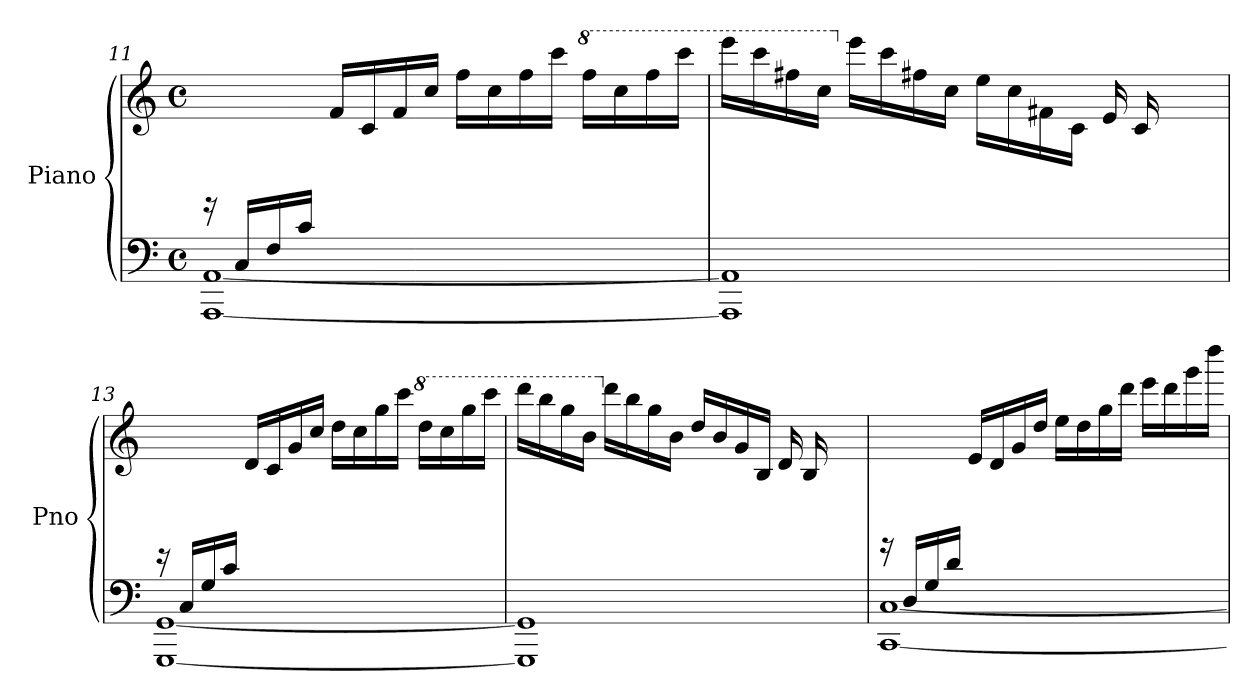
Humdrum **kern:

**kern	**kern
*part1	*part1
*staff2	*staff1
*I"Piano	*
*I'Pno	*
!!LO:PB:g=z
*clefF4	*clefG2
*k[]	*k[]
*M4/4	*M4/4
*met(c)	*met(c)
=11	=11
*^	*
16ryy	[1AAA [1AA	16rCC
16C/LL	.	8.ryy
16F/	.	.
16c/JJ	.	.
2.ryy	.	16f/LL
.	.	16c/
.	.	16f/
.	.	16cc/JJ
.	.	16ff\LL
.	.	16cc\
.	.	16ff\
.	.	16ccc\JJ
*	*	*8va
.	.	16fff\LL
.	.	16ccc\
.	.	16fff\
.	.	16cccc\JJ
=12	=12	=12
2..ryy	1AAA] 1AA]	16eeee\LL
.	.	16cccc\
.	.	16fff#X\
.	.	16ccc\JJ
*	*	*X8va
.	.	16eee\LL
.	.	16ccc\
.	.	16ff#X\
.	.	16cc\JJ
.	.	16ee\LL
.	.	16cc\
.	.	16f#X\
.	.	16c\JJ
.	.	16e/LL
.	.	16c/
16F#X/	.	8ryy
16C/JJ	.	.
!!LO:LB:g=z
=13	=13	=13
16ryy	[1GGG [1GG	16rAAA
16C/LL	.	8.ryy
16G/	.	.
16c/JJ	.	.
2.ryy	.	16d/LL
.	.	16c/
.	.	16g/
.	.	16cc/JJ
.	.	16dd\LL
.	.	16cc\
.	.	16gg\
.	.	16ccc\JJ
*	*	*8va
.	.	16ddd\LL
.	.	16ccc\
.	.	16ggg\
.	.	16cccc\JJ
!!LO:LB:g=z
=14	=14	=14
2..ryy	1GGG] 1GG]	16dddd\LL
.	.	16bbb\
.	.	16ggg\
.	.	16bb\JJ
*	*	*X8va
.	.	16ddd\LL
.	.	16bb\
.	.	16gg\
.	.	16b\JJ
.	.	16dd/LL
.	.	16b/
.	.	16g/
.	.	16B/JJ
.	.	16d/LL
.	.	16B/
16G/	.	8ryy
16BB/JJ	.	.
=15	=15	=15
16ryy	[1CC [1C	16rCC
16D/LL	.	8.ryy
16G/	.	.
16d/JJ	.	.
2.ryy	.	16e/LL
.	.	16d/
.	.	16g/
.	.	16dd/JJ
.	.	16ee\LL
.	.	16dd\
.	.	16gg\
.	.	16ddd\JJ
.	.	16eee\LL
.	.	16ddd\
.	.	16ggg\
.	.	16dddd\JJ
*v	*v	*
=	=
*-	*-
